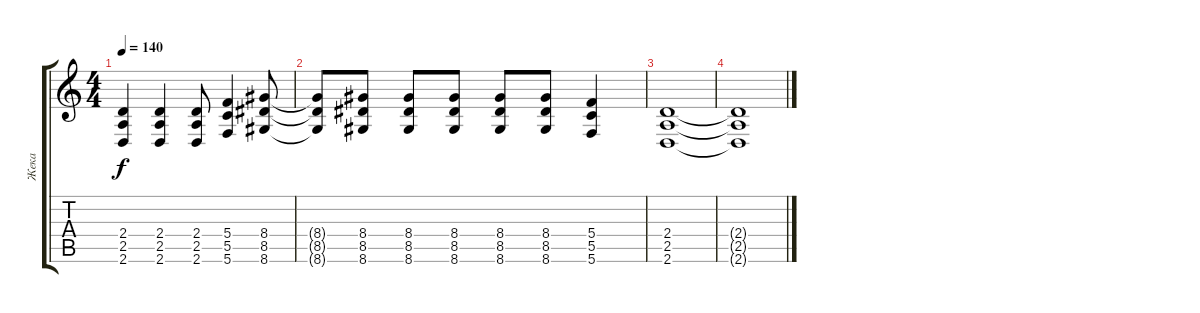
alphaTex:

\track ("Жека" "Жека") {instrument overdrivenguitar}
\staff {score tabs}
\tuning (D4 A3 F3 C3 G2 C2) {hide}
\ts (4 4)
\tempo 140
\clef g2
\ks c
(2.4 2.5 2.6).4{dy f} (2.4 2.5 2.6).4 (2.4 2.5 2.6).8 (5.4 5.5 5.6).4 (8.4 8.5 8.6).8 |
(8.4{t} 8.5{t} 8.6{t}).8 (8.4 8.5 8.6).8 (8.4 8.5 8.6).8 (8.4 8.5 8.6).8 (8.4 8.5 8.6).8 (8.4 8.5 8.6).8 (5.4 5.5 5.6).4 |
(2.4 2.5 2.6).1 |
(2.4{t} 2.5{t} 2.6{t}).1
